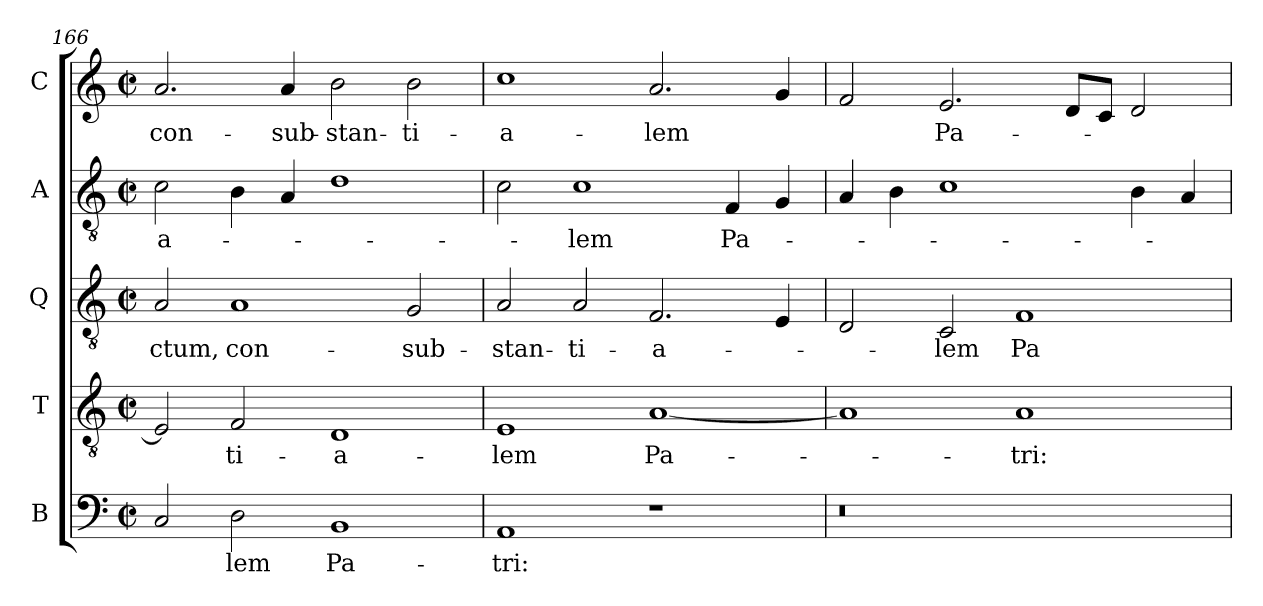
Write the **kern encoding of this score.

**kern	**text	**kern	**text	**kern	**text	**kern	**text	**kern	**text
*part5	*part5	*part4	*part4	*part3	*part3	*part2	*part2	*part1	*part1
*staff5	*staff5	*staff4	*staff4	*staff3	*staff3	*staff2	*staff2	*staff1	*staff1
*I"B	*	*I"T	*	*I"Q	*	*I"A	*	*I"C	*
*I'B	*	*I'T	*	*I'Q	*	*I'A	*	*I'C	*
*clefF4	*	*clefGv2	*	*clefGv2	*	*clefGv2	*	*clefG2	*
*M2/2	*	*M2/2	*	*M2/2	*	*M2/2	*	*M2/2	*
*met(c|)	*	*met(c|)	*	*met(c|)	*	*met(c|)	*	*met(c|)	*
=166	=166	=166	=166	=166	=166	=166	=166	=166	=166
!	!	!	!	!	!LO:LY:b:cj	!	!LO:LY:b:cj	!	!LO:LY:b:cj
2C/	.	2E/]	.	2A/	-ctum,	2c\	-a-	2.a/	con-
!	!LO:LY:b:cj	!	!LO:LY:b:cj	!	!LO:LY:b:cj	!	!	!	!
2D\	-lem	2F/	-ti-	1A	con-	4B\	.	.	.
!	!	!	!	!	!	!	!	!	!LO:LY:b
.	.	.	.	.	.	4A/	.	4a/	-sub-
!	!LO:LY:b:cj	!	!LO:LY:b:rj	!	!	!	!	!	!LO:LY:b:rj
1BB	Pa-	1D	-a-	.	.	1d	.	2b\	-stan-
!	!	!	!	!	!LO:LY:b:cj	!	!	!	!LO:LY:b:cj
.	.	.	.	2G/	-sub-	.	.	2b\	-ti-
=167	=167	=167	=167	=167	=167	=167	=167	=167	=167
!	!LO:LY:b:cj	!	!LO:LY:b:cj	!	!LO:LY:b:cj	!	!	!	!LO:LY:b:rj
1AA	-tri:	1E	-lem	2A/	-stan-	2c\	.	1cc	-a-
!	!	!	!	!	!LO:LY:b:cj	!	!LO:LY:b:cj	!	!
.	.	.	.	2A/	-ti-	1c	-lem	.	.
!	!	!	!LO:LY:b:cj	!	!LO:LY:b:cj	!	!	!	!LO:LY:b:cj
1r	.	[<1A	Pa-	2.F/	-a-	.	.	2.a/	-lem
!	!	!	!	!	!	!	!LO:LY:b:cj	!	!
.	.	.	.	.	.	4F/	Pa-	.	.
.	.	.	.	4E/	.	4G/	.	4g/	.
=168	=168	=168	=168	=168	=168	=168	=168	=168	=168
0r	.	1A]	.	2D/	.	4A/	.	2f/	.
.	.	.	.	.	.	4B\	.	.	.
!	!	!	!	!	!LO:LY:b:cj	!	!	!	!LO:LY:b:cj
.	.	.	.	2C/	-lem	1c	.	2.e/	Pa-
!	!	!	!LO:LY:b:cj	!	!LO:LY:b:cj	!	!	!	!
.	.	1A	-tri:	1F	Pa-	.	.	.	.
.	.	.	.	.	.	.	.	8d/L	.
.	.	.	.	.	.	.	.	8c/J	.
.	.	.	.	.	.	4B\	.	2d/	.
.	.	.	.	.	.	4A/	.	.	.
=	=	=	=	=	=	=	=	=	=
*-	*-	*-	*-	*-	*-	*-	*-	*-	*-
